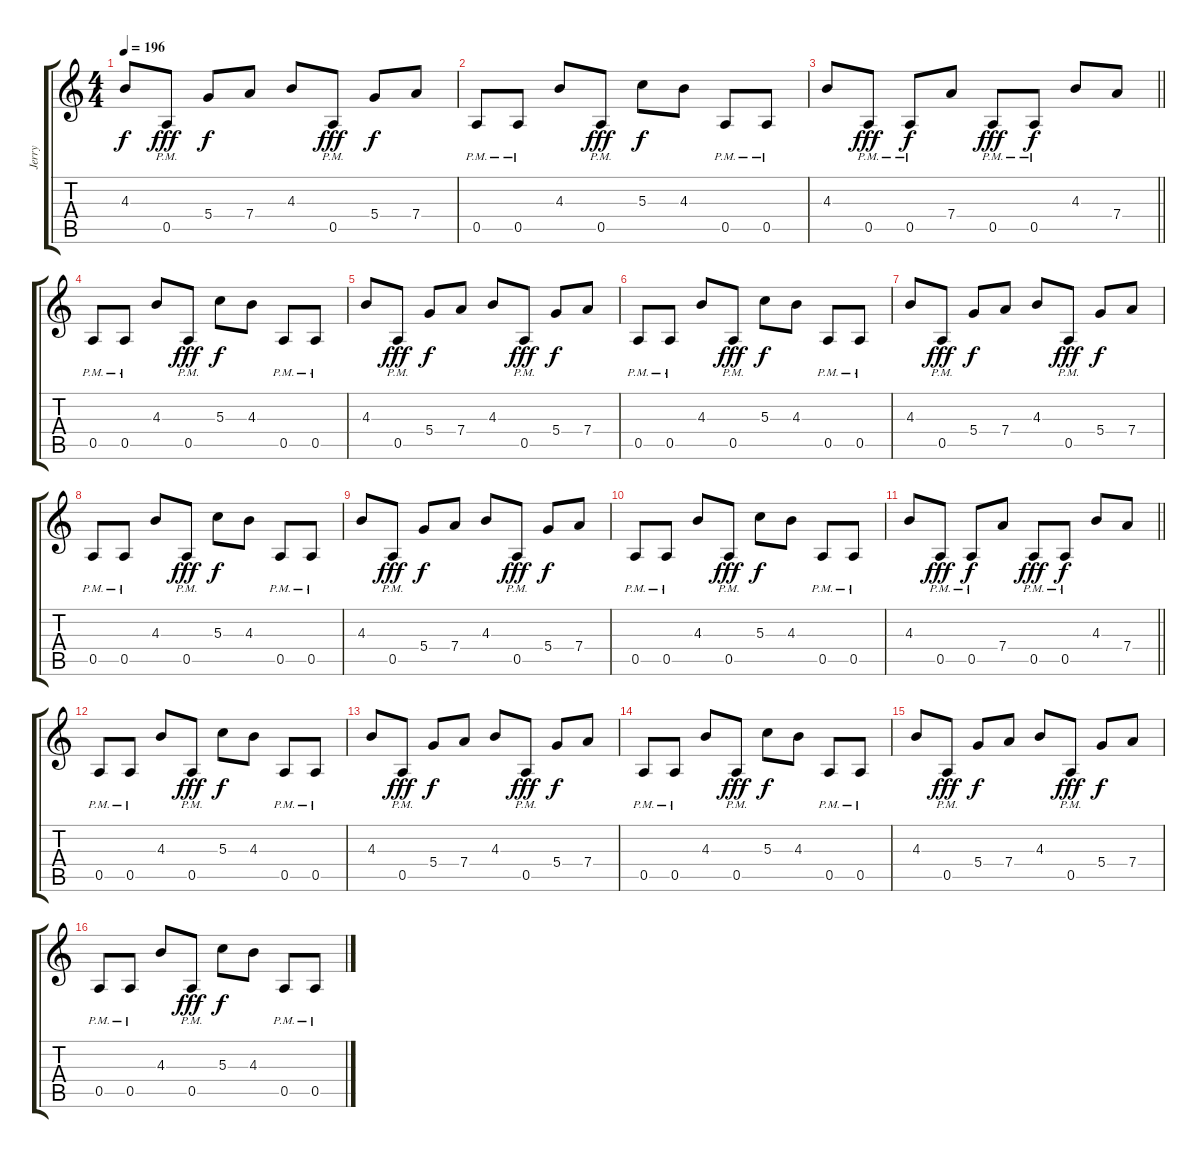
\track ("Jerry" "Jerry") {instrument distortionguitar}
\staff {score tabs}
\tuning (E4 B3 G3 D3 A2 D2) {hide}
\ts (4 4)
\tempo 196
\clef g2
\ks aminor
4.3.8{dy f} 0.5{pm}.8{dy fff} 5.4.8{dy f} 7.4.8 4.3.8 0.5{pm}.8{dy fff} 5.4.8{dy f} 7.4.8 |
0.5{pm}.8 0.5{pm}.8 4.3.8 0.5{pm}.8{dy fff} 5.3.8{dy f} 4.3.8 0.5{pm}.8 0.5{pm}.8 |
\barLineRight lightlight
4.3.8 0.5{pm}.8{dy fff} 0.5{pm}.8{dy f} 7.4.8 0.5{pm}.8{dy fff} 0.5{pm}.8{dy f} 4.3.8 7.4.8 |
0.5{pm}.8 0.5{pm}.8 4.3.8 0.5{pm}.8{dy fff} 5.3.8{dy f} 4.3.8 0.5{pm}.8 0.5{pm}.8 |
4.3.8 0.5{pm}.8{dy fff} 5.4.8{dy f} 7.4.8 4.3.8 0.5{pm}.8{dy fff} 5.4.8{dy f} 7.4.8 |
0.5{pm}.8 0.5{pm}.8 4.3.8 0.5{pm}.8{dy fff} 5.3.8{dy f} 4.3.8 0.5{pm}.8 0.5{pm}.8 |
4.3.8 0.5{pm}.8{dy fff} 5.4.8{dy f} 7.4.8 4.3.8 0.5{pm}.8{dy fff} 5.4.8{dy f} 7.4.8 |
0.5{pm}.8 0.5{pm}.8 4.3.8 0.5{pm}.8{dy fff} 5.3.8{dy f} 4.3.8 0.5{pm}.8 0.5{pm}.8 |
4.3.8 0.5{pm}.8{dy fff} 5.4.8{dy f} 7.4.8 4.3.8 0.5{pm}.8{dy fff} 5.4.8{dy f} 7.4.8 |
0.5{pm}.8 0.5{pm}.8 4.3.8 0.5{pm}.8{dy fff} 5.3.8{dy f} 4.3.8 0.5{pm}.8 0.5{pm}.8 |
\barLineRight lightlight
4.3.8 0.5{pm}.8{dy fff} 0.5{pm}.8{dy f} 7.4.8 0.5{pm}.8{dy fff} 0.5{pm}.8{dy f} 4.3.8 7.4.8 |
0.5{pm}.8 0.5{pm}.8 4.3.8 0.5{pm}.8{dy fff} 5.3.8{dy f} 4.3.8 0.5{pm}.8 0.5{pm}.8 |
4.3.8 0.5{pm}.8{dy fff} 5.4.8{dy f} 7.4.8 4.3.8 0.5{pm}.8{dy fff} 5.4.8{dy f} 7.4.8 |
0.5{pm}.8 0.5{pm}.8 4.3.8 0.5{pm}.8{dy fff} 5.3.8{dy f} 4.3.8 0.5{pm}.8 0.5{pm}.8 |
4.3.8 0.5{pm}.8{dy fff} 5.4.8{dy f} 7.4.8 4.3.8 0.5{pm}.8{dy fff} 5.4.8{dy f} 7.4.8 |
0.5{pm}.8 0.5{pm}.8 4.3.8 0.5{pm}.8{dy fff} 5.3.8{dy f} 4.3.8 0.5{pm}.8 0.5{pm}.8
